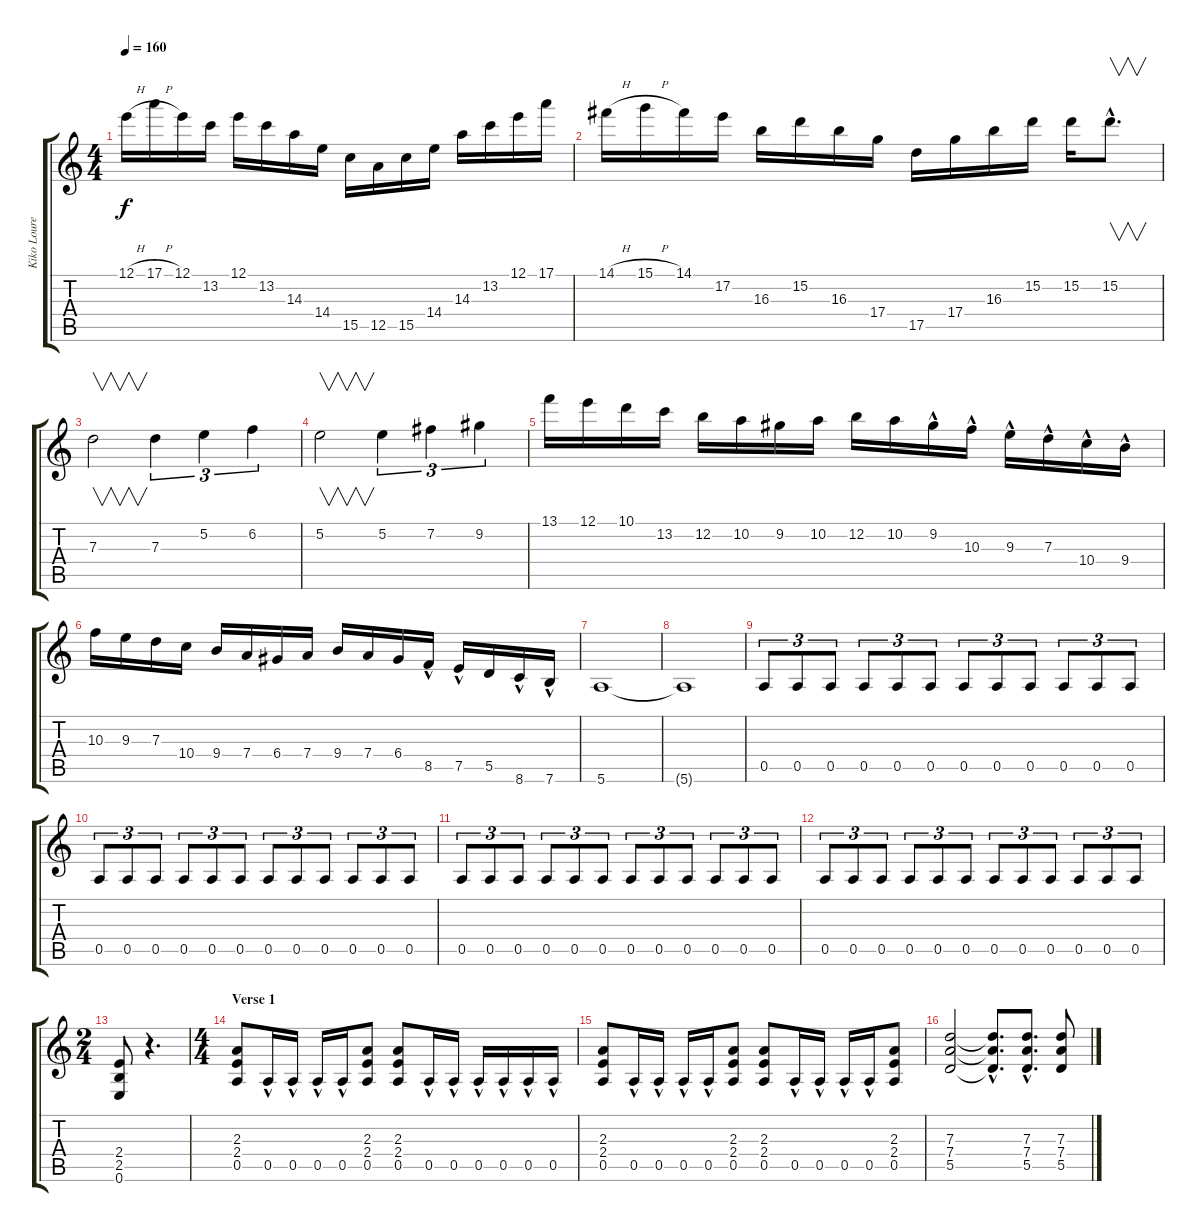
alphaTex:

\track ("Kiko Loureiro (Guitarra 1)" "Kiko Loure") {instrument overdrivenguitar}
\staff {score tabs}
\tuning (E4 B3 G3 D3 A2 E2) {hide}
\ts (4 4)
\tempo 160
\clef g2
\ks c
12.1{h}.16{dy f} 17.1{h}.16 12.1.16 13.2.16 12.1.16 13.2.16 14.3.16 14.4.16 15.5.16 12.5.16 15.5.16 14.4.16 14.3.16 13.2.16 12.1.16 17.1.16 |
14.1{h}.16 15.1{h}.16 14.1.16 17.2.16 16.3.16 15.2.16 16.3.16 17.4.16 17.5.16 17.4.16 16.3.16 15.2.16 15.2.16 15.2{hac}.8{v d} |
7.3.2{v} 7.3.4{tu (3 2)} 5.2.4{tu (3 2)} 6.2.4{tu (3 2)} |
5.2.2{v} 5.2.4{tu (3 2)} 7.2.4{tu (3 2)} 9.2.4{tu (3 2)} |
13.1.16 12.1.16 10.1.16 13.2.16 12.2.16 10.2.16 9.2.16 10.2.16 12.2.16 10.2.16 9.2{hac}.16 10.3{hac}.16 9.3{hac}.16 7.3{hac}.16 10.4{hac}.16 9.4{hac}.16 |
10.3.16 9.3.16 7.3.16 10.4.16 9.4.16 7.4.16 6.4.16 7.4.16 9.4.16 7.4.16 6.4.16 8.5{hac}.16 7.5{hac}.16 5.5.16 8.6{hac}.16 7.6{hac}.16 |
5.6.1 |
5.6{t}.1 |
0.5.8{tu (3 2) volume 13} 0.5.8{tu (3 2)} 0.5.8{tu (3 2)} 0.5.8{tu (3 2)} 0.5.8{tu (3 2)} 0.5.8{tu (3 2)} 0.5.8{tu (3 2)} 0.5.8{tu (3 2)} 0.5.8{tu (3 2)} 0.5.8{tu (3 2)} 0.5.8{tu (3 2)} 0.5.8{tu (3 2)} |
0.5.8{tu (3 2)} 0.5.8{tu (3 2)} 0.5.8{tu (3 2)} 0.5.8{tu (3 2)} 0.5.8{tu (3 2)} 0.5.8{tu (3 2)} 0.5.8{tu (3 2)} 0.5.8{tu (3 2)} 0.5.8{tu (3 2)} 0.5.8{tu (3 2)} 0.5.8{tu (3 2)} 0.5.8{tu (3 2)} |
0.5.8{tu (3 2)} 0.5.8{tu (3 2)} 0.5.8{tu (3 2)} 0.5.8{tu (3 2)} 0.5.8{tu (3 2)} 0.5.8{tu (3 2)} 0.5.8{tu (3 2)} 0.5.8{tu (3 2)} 0.5.8{tu (3 2)} 0.5.8{tu (3 2)} 0.5.8{tu (3 2)} 0.5.8{tu (3 2)} |
0.5.8{tu (3 2)} 0.5.8{tu (3 2)} 0.5.8{tu (3 2)} 0.5.8{tu (3 2)} 0.5.8{tu (3 2)} 0.5.8{tu (3 2)} 0.5.8{tu (3 2)} 0.5.8{tu (3 2)} 0.5.8{tu (3 2)} 0.5.8{tu (3 2)} 0.5.8{tu (3 2)} 0.5.8{tu (3 2)} |
\ts (2 4)
(2.4 2.5 0.6).8 r.4{d} |
\ts (4 4)
\section ("" "Verse 1")
(2.3 2.4 0.5).8 0.5{hac}.16 0.5{hac}.16 0.5{hac}.16 0.5{hac}.16 (2.3 2.4 0.5).8 (2.3 2.4 0.5).8 0.5{hac}.16 0.5{hac}.16 0.5{hac}.16 0.5{hac}.16 0.5{hac}.16 0.5{hac}.16 |
(2.3 2.4 0.5).8 0.5{hac}.16 0.5{hac}.16 0.5{hac}.16 0.5{hac}.16 (2.3 2.4 0.5).8 (2.3 2.4 0.5).8 0.5{hac}.16 0.5{hac}.16 0.5{hac}.16 0.5{hac}.16 (2.3 2.4 0.5).8 |
(7.3 7.4 5.5).2 (7.3{hac t} 7.4{hac t} 5.5{hac t}).8{d} (7.3{hac} 7.4{hac} 5.5{hac}).8{d} (7.3 7.4 5.5).8
